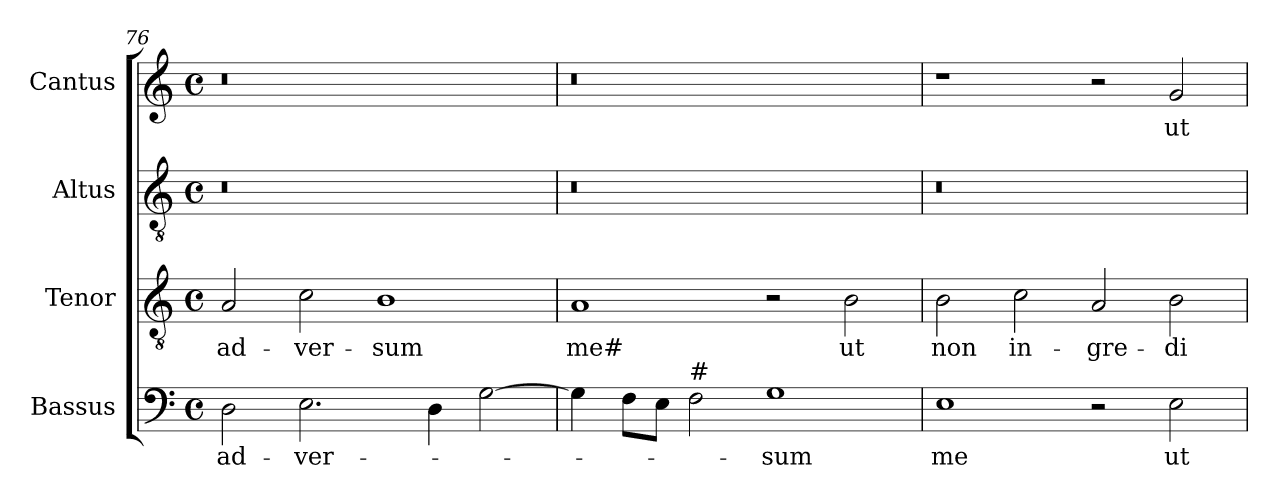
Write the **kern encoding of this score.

**kern	**text	**kern	**text	**kern	**kern	**text
*part4	*part4	*part3	*part3	*part2	*part1	*part1
*staff4	*staff4	*staff3	*staff3	*staff2	*staff1	*staff1
*I"Bassus	*	*I"Tenor	*	*I"Altus	*I"Cantus	*
!!LO:PB:g=z
*clefF4	*	*clefGv2	*	*clefGv2	*clefG2	*
*M4/4	*	*M4/4	*	*M4/4	*M4/4	*
*met(c)	*	*met(c)	*	*met(c)	*met(c)	*
=76	=76	=76	=76	=76	=76	=76
!	!LO:LY:b:cj	!	!LO:LY:b:cj	!	!	!
2D\	ad-	2A/	ad-	0r	0r	.
!	!LO:LY:b	!	!LO:LY:b:cj	!	!	!
2.E\	-ver-	2c\	-ver-	.	.	.
!	!	!	!LO:LY:b:cj	!	!	!
.	.	1B	-sum	.	.	.
4D\	.	.	.	.	.	.
[>2G\	.	.	.	.	.	.
=77	=77	=77	=77	=77	=77	=77
!	!	!	!LO:LY:b:cj	!	!	!
4G\]	.	1A	me#	0r	0r	.
8F\L	.	.	.	.	.	.
8E\J	.	.	.	.	.	.
!LO:TX:a:t=#	!	!	!	!	!	!
2F\	.	.	.	.	.	.
!	!LO:LY:b:cj	!	!	!	!	!
1G	-sum	2r	.	.	.	.
!	!	!	!LO:LY:b:cj	!	!	!
.	.	2B\	ut	.	.	.
=78	=78	=78	=78	=78	=78	=78
!	!LO:LY:b:cj	!	!LO:LY:b:cj	!	!	!
1E	me	2B\	non	0r	1r	.
!	!	!	!LO:LY:b:cj	!	!	!
.	.	2c\	in-	.	.	.
!	!	!	!LO:LY:b:cj	!	!	!
2r	.	2A/	-gre-	.	2r	.
!	!LO:LY:b:cj	!	!LO:LY:b:cj	!	!	!LO:LY:b:cj
2E\	ut	2B\	-di-	.	2g/	ut
=	=	=	=	=	=	=
*-	*-	*-	*-	*-	*-	*-
